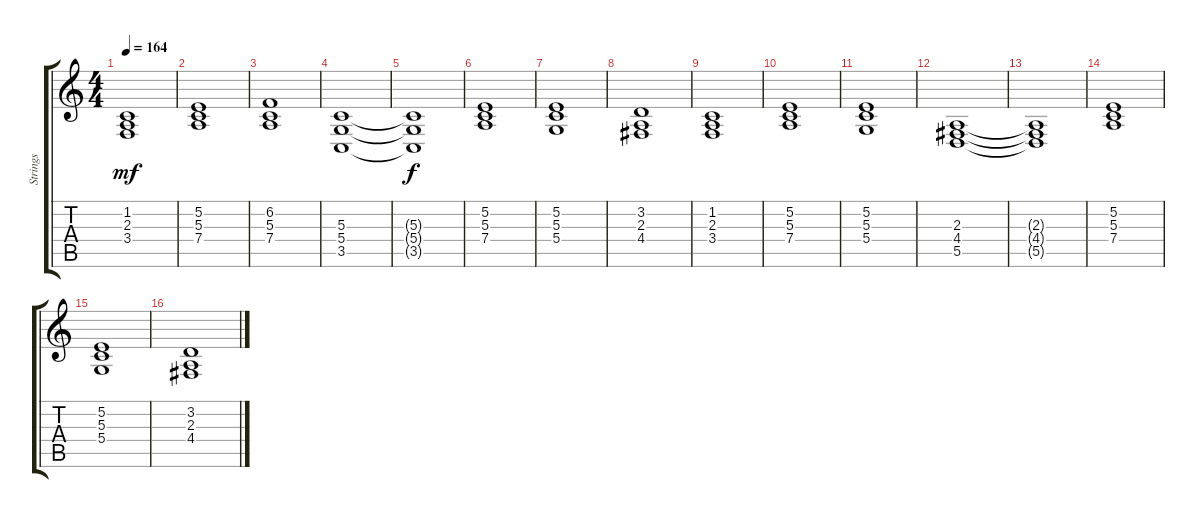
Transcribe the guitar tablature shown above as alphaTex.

\track ("Strings" "Strings") {instrument stringensemble1}
\staff {score tabs}
\tuning (E4 B3 G3 D3 A2 E2) {hide}
\ts (4 4)
\tempo 164
\clef g2
\ks c
(1.2 2.3 3.4).1{dy mf} |
(5.2 5.3 7.4).1 |
(6.2 5.3 7.4).1 |
(5.3 5.4 3.5).1 |
(5.3{t} 5.4{t} 3.5{t}).1{dy f} |
(5.2 5.3 7.4).1 |
(5.2 5.3 5.4).1 |
(3.2 2.3 4.4).1 |
(1.2 2.3 3.4).1 |
(5.2 5.3 7.4).1 |
(5.2 5.3 5.4).1 |
(2.3 4.4 5.5).1 |
(2.3{t} 4.4{t} 5.5{t}).1 |
(5.2 5.3 7.4).1 |
(5.2 5.3 5.4).1 |
(3.2 2.3 4.4).1
